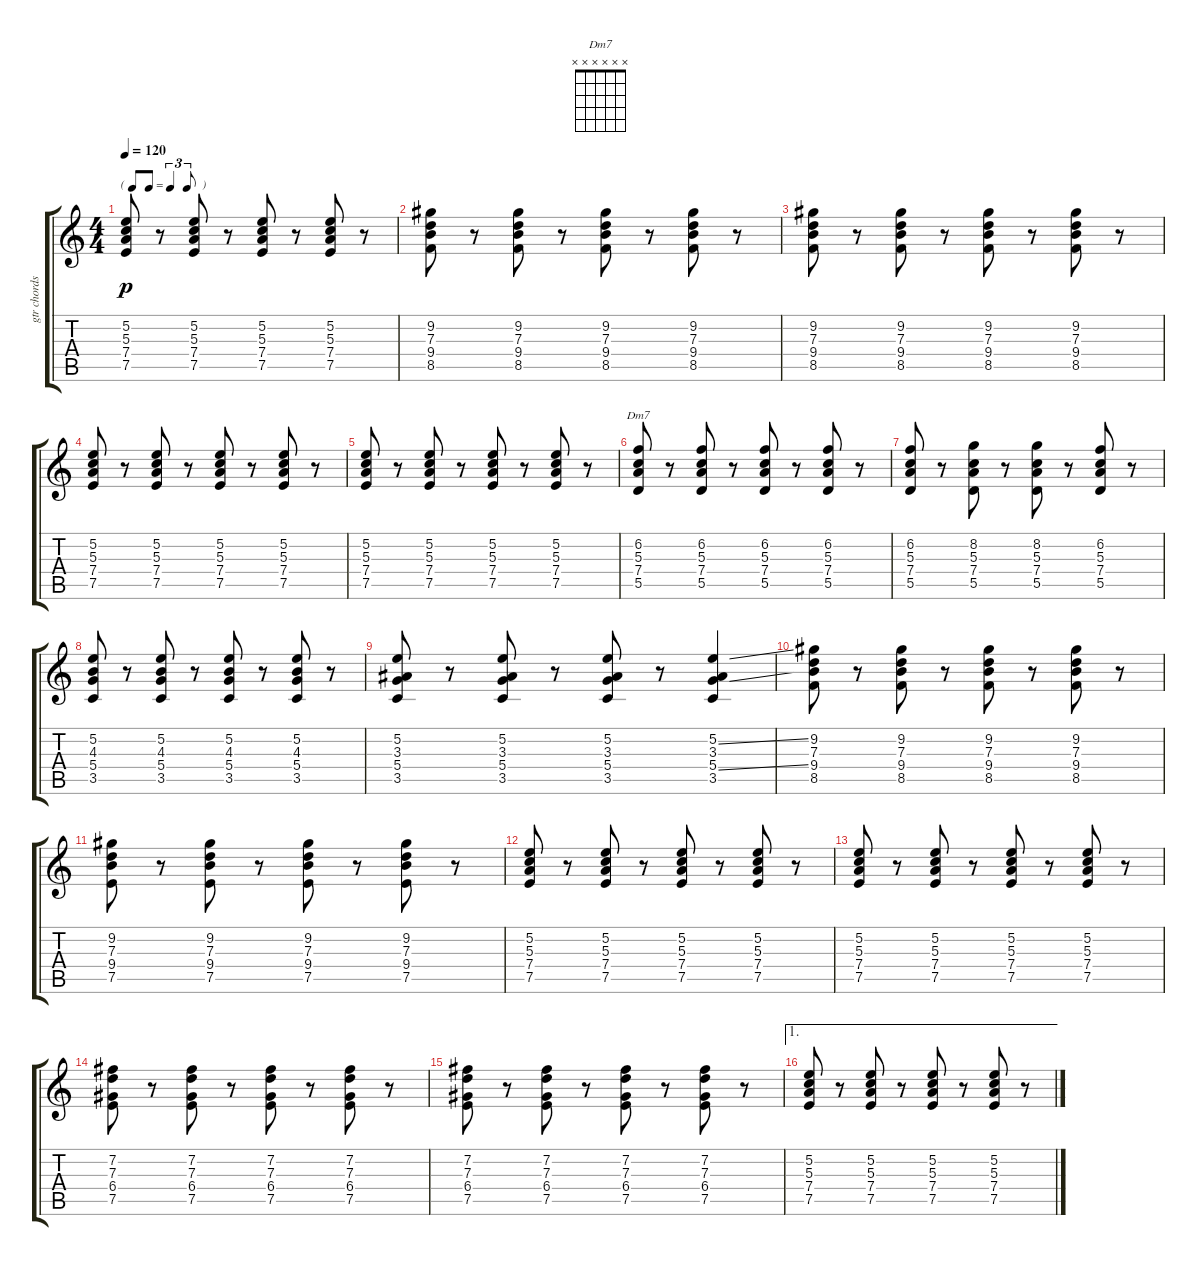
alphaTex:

\track ("gtr chords" "gtr chords") {instrument electricguitarjazz}
\staff {score tabs}
\tuning (E4 B3 G3 D3 A2 E2) {hide}
\chord ("Dm7" x x x x x x) {firstfret 0}
\ts (4 4)
\tf triplet8th
\tempo 120
\clef g2
\ks c
(5.2 5.3 7.4 7.5).8{dy p} r.8 (5.2 5.3 7.4 7.5).8 r.8 (5.2 5.3 7.4 7.5).8 r.8 (5.2 5.3 7.4 7.5).8 r.8 |
(9.2 7.3 9.4 8.5).8 r.8 (9.2 7.3 9.4 8.5).8 r.8 (9.2 7.3 9.4 8.5).8 r.8 (9.2 7.3 9.4 8.5).8 r.8 |
(9.2 7.3 9.4 8.5).8 r.8 (9.2 7.3 9.4 8.5).8 r.8 (9.2 7.3 9.4 8.5).8 r.8 (9.2 7.3 9.4 8.5).8 r.8 |
(5.2 5.3 7.4 7.5).8 r.8 (5.2 5.3 7.4 7.5).8 r.8 (5.2 5.3 7.4 7.5).8 r.8 (5.2 5.3 7.4 7.5).8 r.8 |
(5.2 5.3 7.4 7.5).8 r.8 (5.2 5.3 7.4 7.5).8 r.8 (5.2 5.3 7.4 7.5).8 r.8 (5.2 5.3 7.4 7.5).8 r.8 |
(6.2 5.3 7.4 5.5).8{ch "Dm7"} r.8 (6.2 5.3 7.4 5.5).8 r.8 (6.2 5.3 7.4 5.5).8 r.8 (6.2 5.3 7.4 5.5).8 r.8 |
(6.2 5.3 7.4 5.5).8 r.8 (8.2 5.3 7.4 5.5).8 r.8 (8.2 5.3 7.4 5.5).8 r.8 (6.2 5.3 7.4 5.5).8 r.8 |
(5.2 4.3 5.4 3.5).8 r.8 (5.2 4.3 5.4 3.5).8 r.8 (5.2 4.3 5.4 3.5).8 r.8 (5.2 4.3 5.4 3.5).8 r.8 |
(5.2 3.3 5.4 3.5).8 r.8 (5.2 3.3 5.4 3.5).8 r.8 (5.2 3.3 5.4 3.5).8 r.8 (5.2{ss} 3.3 5.4{ss} 3.5).4 |
(9.2 7.3 9.4 8.5).8 r.8 (9.2 7.3 9.4 8.5).8 r.8 (9.2 7.3 9.4 8.5).8 r.8 (9.2 7.3 9.4 8.5).8 r.8 |
(9.2 7.3 9.4 7.5).8 r.8 (9.2 7.3 9.4 7.5).8 r.8 (9.2 7.3 9.4 7.5).8 r.8 (9.2 7.3 9.4 7.5).8 r.8 |
(5.2 5.3 7.4 7.5).8 r.8 (5.2 5.3 7.4 7.5).8 r.8 (5.2 5.3 7.4 7.5).8 r.8 (5.2 5.3 7.4 7.5).8 r.8 |
(5.2 5.3 7.4 7.5).8 r.8 (5.2 5.3 7.4 7.5).8 r.8 (5.2 5.3 7.4 7.5).8 r.8 (5.2 5.3 7.4 7.5).8 r.8 |
(7.2 7.3 6.4 7.5).8 r.8 (7.2 7.3 6.4 7.5).8 r.8 (7.2 7.3 6.4 7.5).8 r.8 (7.2 7.3 6.4 7.5).8 r.8 |
(7.2 7.3 6.4 7.5).8 r.8 (7.2 7.3 6.4 7.5).8 r.8 (7.2 7.3 6.4 7.5).8 r.8 (7.2 7.3 6.4 7.5).8 r.8 |
\ae 1
(5.2 5.3 7.4 7.5).8 r.8 (5.2 5.3 7.4 7.5).8 r.8 (5.2 5.3 7.4 7.5).8 r.8 (5.2 5.3 7.4 7.5).8 r.8
